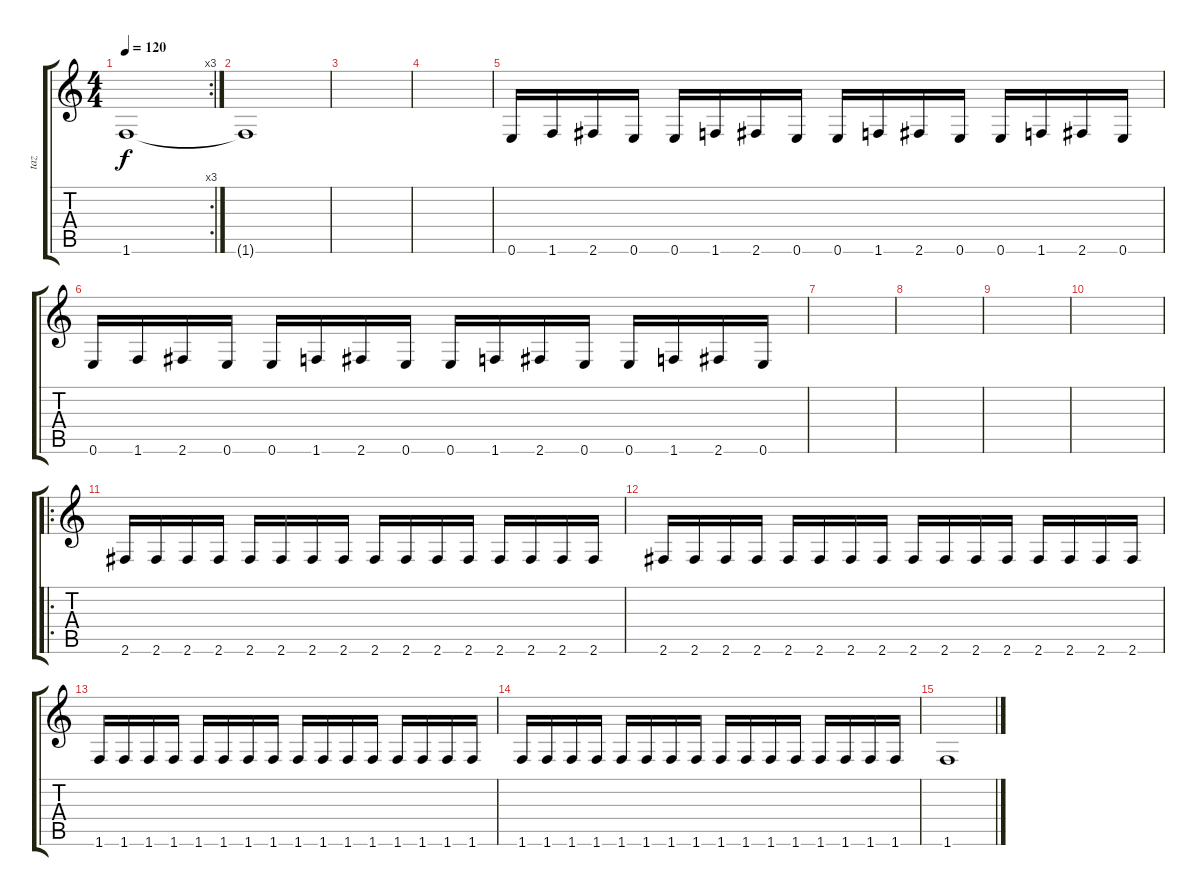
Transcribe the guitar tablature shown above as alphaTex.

\track ("taz" "taz") {instrument electricbasspick}
\staff {score tabs}
\tuning (E4 B3 G3 D3 A2 E2) {hide}
\rc 3
\ts (4 4)
\tempo 120
\clef g2
\ks c
1.6.1{dy f} |
1.6{t}.1 |
|
|
0.6.16 1.6.16 2.6.16 0.6.16 0.6.16 1.6.16 2.6.16 0.6.16 0.6.16 1.6.16 2.6.16 0.6.16 0.6.16 1.6.16 2.6.16 0.6.16 |
0.6.16 1.6.16 2.6.16 0.6.16 0.6.16 1.6.16 2.6.16 0.6.16 0.6.16 1.6.16 2.6.16 0.6.16 0.6.16 1.6.16 2.6.16 0.6.16 |
|
|
|
|
\ro
2.6.16 2.6.16 2.6.16 2.6.16 2.6.16 2.6.16 2.6.16 2.6.16 2.6.16 2.6.16 2.6.16 2.6.16 2.6.16 2.6.16 2.6.16 2.6.16 |
2.6.16 2.6.16 2.6.16 2.6.16 2.6.16 2.6.16 2.6.16 2.6.16 2.6.16 2.6.16 2.6.16 2.6.16 2.6.16 2.6.16 2.6.16 2.6.16 |
1.6.16 1.6.16 1.6.16 1.6.16 1.6.16 1.6.16 1.6.16 1.6.16 1.6.16 1.6.16 1.6.16 1.6.16 1.6.16 1.6.16 1.6.16 1.6.16 |
1.6.16 1.6.16 1.6.16 1.6.16 1.6.16 1.6.16 1.6.16 1.6.16 1.6.16 1.6.16 1.6.16 1.6.16 1.6.16 1.6.16 1.6.16 1.6.16 |
1.6.1
